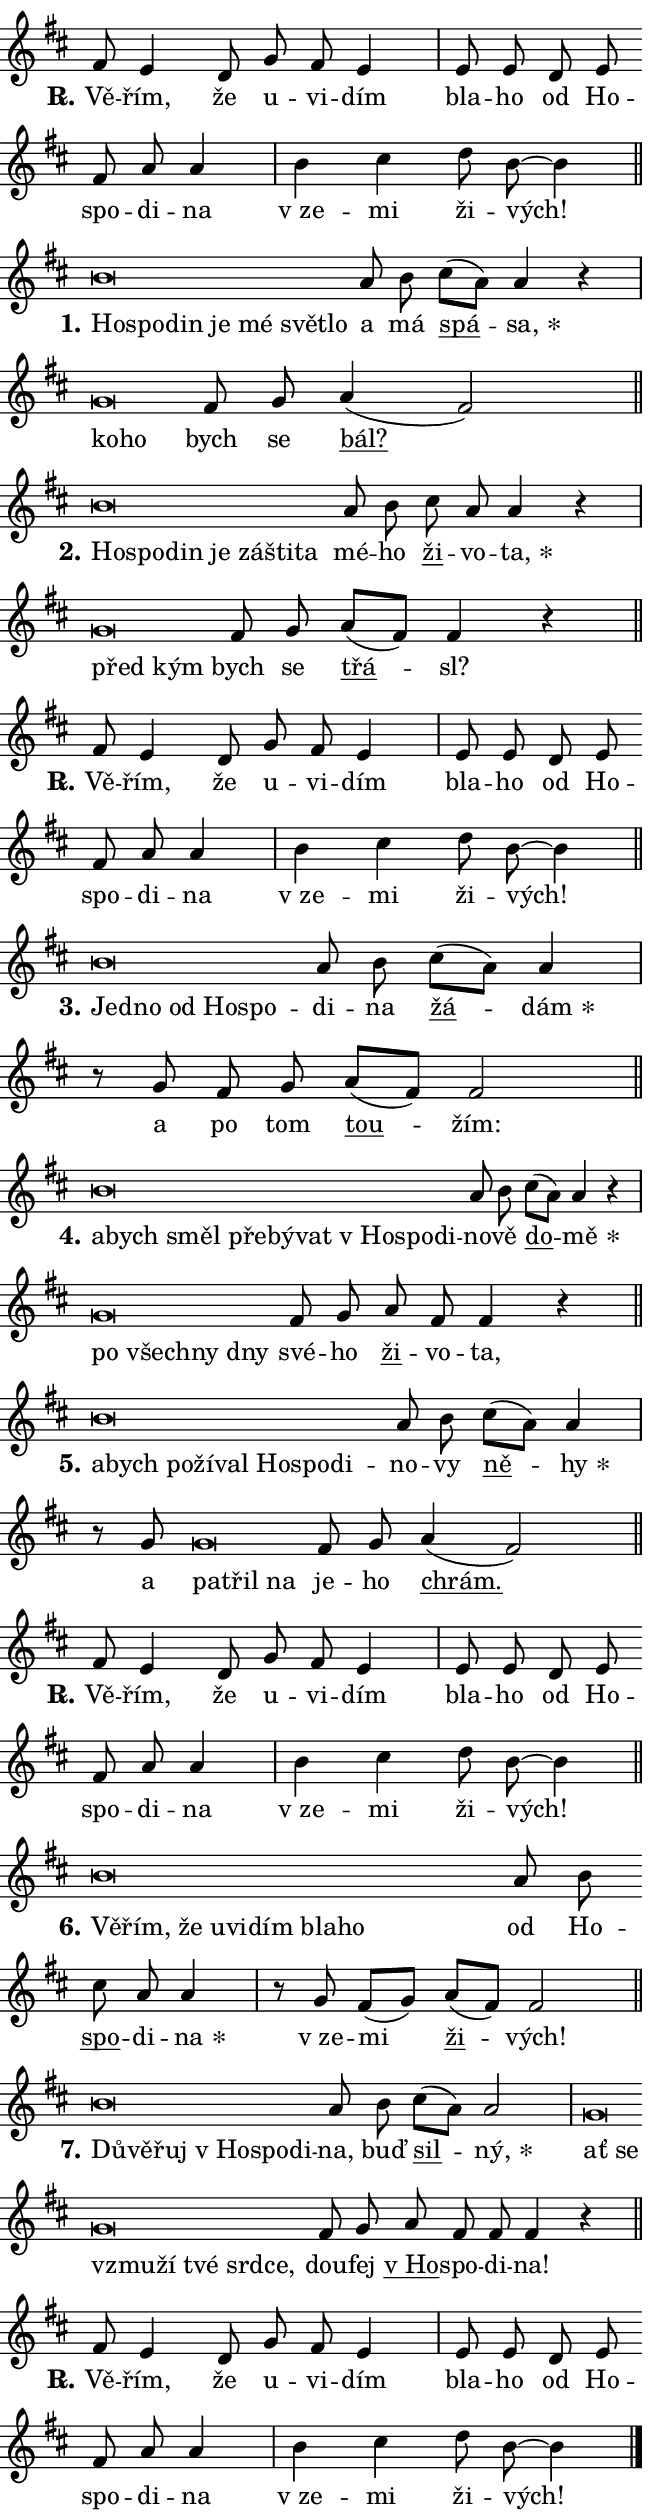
\version "2.24.0"
\header { tagline = "" }
\paper {
  indent = 0\cm
  top-margin = 0\cm
  right-margin = 0.13\cm % to fit lyric hyphens
  bottom-margin = 0\cm
  left-margin = 0\cm
  paper-width = 11\cm
  page-breaking = #ly:one-page-breaking
  system-system-spacing.basic-distance = #11
  score-system-spacing.basic-distance = #11
  ragged-last = ##f
}


%% Author: Thomas Morley
%% https://lists.gnu.org/archive/html/lilypond-user/2020-05/msg00002.html
#(define (line-position grob)
"Returns position of @var[grob} in current system:
   @code{'start}, if at first time-step
   @code{'end}, if at last time-step
   @code{'middle} otherwise
"
  (let* ((col (ly:item-get-column grob))
         (ln (ly:grob-object col 'left-neighbor))
         (rn (ly:grob-object col 'right-neighbor))
         (col-to-check-left (if (ly:grob? ln) ln col))
         (col-to-check-right (if (ly:grob? rn) rn col))
         (break-dir-left
           (and
             (ly:grob-property col-to-check-left 'non-musical #f)
             (ly:item-break-dir col-to-check-left)))
         (break-dir-right
           (and
             (ly:grob-property col-to-check-right 'non-musical #f)
             (ly:item-break-dir col-to-check-right))))
        (cond ((eqv? 1 break-dir-left) 'start)
              ((eqv? -1 break-dir-right) 'end)
              (else 'middle))))

#(define (tranparent-at-line-position vctor)
  (lambda (grob)
  "Relying on @code{line-position} select the relevant enry from @var{vctor}.
Used to determine transparency,"
    (case (line-position grob)
      ((end) (not (vector-ref vctor 0)))
      ((middle) (not (vector-ref vctor 1)))
      ((start) (not (vector-ref vctor 2))))))

noteHeadBreakVisibility =
#(define-music-function (break-visibility)(vector?)
"Makes @code{NoteHead}s transparent relying on @var{break-visibility}"
#{
  \override NoteHead.transparent =
    #(tranparent-at-line-position break-visibility)
#})

#(define delete-ledgers-for-transparent-note-heads
  (lambda (grob)
    "Reads whether a @code{NoteHead} is transparent.
If so this @code{NoteHead} is removed from @code{'note-heads} from
@var{grob}, which is supposed to be @code{LedgerLineSpanner}.
As a result ledgers are not printed for this @code{NoteHead}"
    (let* ((nhds-array (ly:grob-object grob 'note-heads))
           (nhds-list
             (if (ly:grob-array? nhds-array)
                 (ly:grob-array->list nhds-array)
                 '()))
           ;; Relies on the transparent-property being done before
           ;; Staff.LedgerLineSpanner.after-line-breaking is executed.
           ;; This is fragile ...
           (to-keep
             (remove
               (lambda (nhd)
                 (ly:grob-property nhd 'transparent #f))
               nhds-list)))
      ;; TODO find a better method to iterate over grob-arrays, similiar
      ;; to filter/remove etc for lists
      ;; For now rebuilt from scratch
      (set! (ly:grob-object grob 'note-heads)  '())
      (for-each
        (lambda (nhd)
          (ly:pointer-group-interface::add-grob grob 'note-heads nhd))
        to-keep))))

squashNotes = {
  \override NoteHead.X-extent = #'(-0.2 . 0.2)
  \override NoteHead.Y-extent = #'(-0.75 . 0)
  \override NoteHead.stencil =
    #(lambda (grob)
       (let ((pos (ly:grob-property grob 'staff-position)))
         (begin
           (if (< pos -7) (display "ERROR: Lower brevis then expected\n") (display ""))
           (if (<= pos -6) ly:text-interface::print ly:note-head::print))))
}
unSquashNotes = {
  \revert NoteHead.X-extent
  \revert NoteHead.Y-extent
  \revert NoteHead.stencil
}

hideNotes = \noteHeadBreakVisibility #begin-of-line-visible
unHideNotes = \noteHeadBreakVisibility #all-visible

% work-around for resetting accidentals
% https://lilypond.org/doc/v2.23/Documentation/notation/displaying-rhythms#unmetered-music
cadenzaMeasure = {
  \cadenzaOff
  \partial 1024 s1024
  \cadenzaOn
}

#(define-markup-command (accent layout props text) (markup?)
  "Underline accented syllable"
  (interpret-markup layout props
    #{\markup \override #'(offset . 4.3) \underline { #text }#}))

responsum = \markup \concat {
  "R" \hspace #-1.05 \path #0.1 #'((moveto 0 0.07) (lineto 0.9 0.8)) \hspace #0.05 "."
}

spaceSize = #0.6828661417322834 % exact space size for TeX Gyre Schola

\layout {
  \context {
    \Staff
    \remove "Time_signature_engraver"
    \override LedgerLineSpanner.after-line-breaking = #delete-ledgers-for-transparent-note-heads
  }
  \context {
    \Lyrics {
      \override LyricSpace.minimum-distance = \spaceSize
      \override LyricText.font-name = #"TeX Gyre Schola"
      \override LyricText.font-size = 1
      \override StanzaNumber.font-name = #"TeX Gyre Schola Bold"
      \override StanzaNumber.font-size = 1
    }
  }
  \context {
    \Score 
    \override NoteHead.text =
      #(lambda (grob) 
        (let ((pos (ly:grob-property grob 'staff-position)))
          #{\markup {
            \combine
              \halign #-0.55 \raise #(if (= pos -6) 0 0.5) \override #'(thickness . 2) \draw-line #'(3.2 . 0)
              \musicglyph "noteheads.sM1"
          }#}))
  }
}

% magnetic-lyrics.ily
%
%   written by
%     Jean Abou Samra <jean@abou-samra.fr>
%     Werner Lemberg <wl@gnu.org>
%
%   adapted by
%     Jiri Hon <jiri.hon@gmail.com>
%
% Version 2022-Apr-15

% https://www.mail-archive.com/lilypond-user@gnu.org/msg149350.html

#(define (Left_hyphen_pointer_engraver context)
   "Collect syllable-hyphen-syllable occurrences in lyrics and store
them in properties.  This engraver only looks to the left.  For
example, if the lyrics input is @code{foo -- bar}, it does the
following.

@itemize @bullet
@item
Set the @code{text} property of the @code{LyricHyphen} grob between
@q{foo} and @q{bar} to @code{foo}.

@item
Set the @code{left-hyphen} property of the @code{LyricText} grob with
text @q{foo} to the @code{LyricHyphen} grob between @q{foo} and
@q{bar}.
@end itemize

Use this auxiliary engraver in combination with the
@code{lyric-@/text::@/apply-@/magnetic-@/offset!} hook."
   (let ((hyphen #f)
         (text #f))
     (make-engraver
      (acknowledgers
       ((lyric-syllable-interface engraver grob source-engraver)
        (set! text grob)))
      (end-acknowledgers
       ((lyric-hyphen-interface engraver grob source-engraver)
        ;(when (not (grob::has-interface grob 'lyric-space-interface))
          (set! hyphen grob)));)
      ((stop-translation-timestep engraver)
       (when (and text hyphen)
         (ly:grob-set-object! text 'left-hyphen hyphen))
       (set! text #f)
       (set! hyphen #f)))))

#(define (lyric-text::apply-magnetic-offset! grob)
   "If the space between two syllables is less than the value in
property @code{LyricText@/.details@/.squash-threshold}, move the right
syllable to the left so that it gets concatenated with the left
syllable.

Use this function as a hook for
@code{LyricText@/.after-@/line-@/breaking} if the
@code{Left_@/hyphen_@/pointer_@/engraver} is active."
   (let ((hyphen (ly:grob-object grob 'left-hyphen #f)))
     (when hyphen
       (let ((left-text (ly:spanner-bound hyphen LEFT)))
         (when (grob::has-interface left-text 'lyric-syllable-interface)
           (let* ((common (ly:grob-common-refpoint grob left-text X))
                  (this-x-ext (ly:grob-extent grob common X))
                  (left-x-ext
                   (begin
                     ;; Trigger magnetism for left-text.
                     (ly:grob-property left-text 'after-line-breaking)
                     (ly:grob-extent left-text common X)))
                  ;; `delta` is the gap width between two syllables.
                  (delta (- (interval-start this-x-ext)
                            (interval-end left-x-ext)))
                  (details (ly:grob-property grob 'details))
                  (threshold (assoc-get 'squash-threshold details 0.2)))
             (when (< delta threshold)
               (let* (;; We have to manipulate the input text so that
                      ;; ligatures crossing syllable boundaries are not
                      ;; disabled.  For languages based on the Latin
                      ;; script this is essentially a beautification.
                      ;; However, for non-Western scripts it can be a
                      ;; necessity.
                      (lt (ly:grob-property left-text 'text))
                      (rt (ly:grob-property grob 'text))
                      (is-space (grob::has-interface hyphen 'lyric-space-interface))
                      (space (if is-space " " ""))
                      (extra-delta (if is-space spaceSize 0))
                      ;; Append new syllable.
                      (ltrt-space (if (and (string? lt) (string? rt))
                                (string-append lt space rt)
                                (make-concat-markup (list lt space rt))))
                      ;; Right-align `ltrt` to the right side.
                      (ltrt-space-markup (grob-interpret-markup
                               grob
                               (make-translate-markup
                                (cons (interval-length this-x-ext) 0)
                                (make-right-align-markup ltrt-space)))))
                 (begin
                   ;; Don't print `left-text`.
                   (ly:grob-set-property! left-text 'stencil #f)
                   ;; Set text and stencil (which holds all collected
                   ;; syllables so far) and shift it to the left.
                   (ly:grob-set-property! grob 'text ltrt-space)
                   (ly:grob-set-property! grob 'stencil ltrt-space-markup)
                   (ly:grob-translate-axis! grob (- (- delta extra-delta)) X))))))))))


#(define (lyric-hyphen::displace-bounds-first grob)
   ;; Make very sure this callback isn't triggered too early.
   (let ((left (ly:spanner-bound grob LEFT))
         (right (ly:spanner-bound grob RIGHT)))
     (ly:grob-property left 'after-line-breaking)
     (ly:grob-property right 'after-line-breaking)
     (ly:lyric-hyphen::print grob)))

squashThreshold = #0.4

\layout {
  \context {
    \Lyrics
    \consists #Left_hyphen_pointer_engraver
    \override LyricText.after-line-breaking =
      #lyric-text::apply-magnetic-offset!
    \override LyricHyphen.stencil = #lyric-hyphen::displace-bounds-first
    \override LyricText.details.squash-threshold = \squashThreshold
    \override LyricHyphen.minimum-distance = 0
    \override LyricHyphen.minimum-length = \squashThreshold
  }
}

squashText = \override LyricText.details.squash-threshold = 9999
unSquashText = \override LyricText.details.squash-threshold = \squashThreshold

leftText = \override LyricText.self-alignment-X = #LEFT
unLeftText = \revert LyricText.self-alignment-X

starOffset = #(lambda (grob) 
                (let ((x_offset (ly:self-alignment-interface::aligned-on-x-parent grob)))
                  (if (= x_offset 0) 0 (+ x_offset 1.2))))

star = #(define-music-function (syllable)(string?)
"Append star separator at the end of a syllable"
#{
  \once \override LyricText.X-offset = #starOffset
  \lyricmode { \markup {
    #syllable
    \override #'((font-name . "TeX Gyre Schola Bold")) \hspace #0.2 \lower #0.65 \larger "*"
  } }
#})

starAccent = #(define-music-function (syllable)(string?)
"Append star separator at the end of a syllable and make accent"
#{
  \once \override LyricText.X-offset = #starOffset
  \lyricmode { \markup {
    \accent #syllable
    \override #'((font-name . "TeX Gyre Schola Bold")) \hspace #0.2 \lower #0.65 \larger "*"
  } }
#})

breath = #(define-music-function (syllable)(string?)
"Append breathing indicator at the end of a syllable"
#{
  \lyricmode { \markup { #syllable "+" } }
#})

optionalBreath = #(define-music-function (syllable)(string?)
"Append optional breathing indicator at the end of a syllable"
#{
  \lyricmode { \markup { #syllable "(+)" } }
#})


\score {
    <<
        \new Voice = "melody" { \cadenzaOn \key d \major \relative { fis'8 e4 d8 g fis e4 \cadenzaMeasure \bar "|" e8 e d e \bar "" fis a a4 \cadenzaMeasure \bar "|" b cis d8 b~ b4 \cadenzaMeasure \bar "||" \break } }
        \new Lyrics \lyricsto "melody" { \lyricmode { \set stanza = \responsum
Vě -- řím, že u -- vi -- dím bla -- ho od Ho -- spo -- di -- na "v ze" -- mi ži -- vých! } }
    >>
    \layout {}
}

\score {
    <<
        \new Voice = "melody" { \cadenzaOn \key d \major \relative { \squashNotes b'\breve*1/16 \hideNotes \breve*1/16 \bar "" \breve*1/16 \bar "" \breve*1/16 \bar "" \breve*1/16 \bar "" \breve*1/16 \breve*1/16 \bar "" \unHideNotes \unSquashNotes a8 b \bar "" cis[( a)] a4 r \cadenzaMeasure \bar "|" \squashNotes g\breve*1/16 \hideNotes \breve*1/16 \bar "" \unHideNotes \unSquashNotes fis8 g \bar "" a4(fis2) \cadenzaMeasure \bar "||" \break } }
        \new Lyrics \lyricsto "melody" { \lyricmode { \set stanza = "1."
\leftText Ho -- \squashText spo -- din je mé svět -- lo \unLeftText \unSquashText a má \markup \accent spá -- \star sa, \leftText ko -- \squashText ho \unLeftText \unSquashText bych se \markup \accent bál? } }
    >>
    \layout {}
}

\score {
    <<
        \new Voice = "melody" { \cadenzaOn \key d \major \relative { \squashNotes b'\breve*1/16 \hideNotes \breve*1/16 \bar "" \breve*1/16 \bar "" \breve*1/16 \bar "" \breve*1/16 \bar "" \breve*1/16 \breve*1/16 \bar "" \unHideNotes \unSquashNotes a8 b \bar "" cis a a4 r \cadenzaMeasure \bar "|" \squashNotes g\breve*1/16 \hideNotes \breve*1/16 \bar "" \unHideNotes \unSquashNotes fis8 g \bar "" a[(fis)] fis4 r \cadenzaMeasure \bar "||" \break } }
        \new Lyrics \lyricsto "melody" { \lyricmode { \set stanza = "2."
\leftText Ho -- \squashText spo -- din je zá -- šti -- ta \unLeftText \unSquashText mé -- ho \markup \accent ži -- vo -- \star ta, \leftText před \squashText kým \unLeftText \unSquashText bych se \markup \accent třá -- sl? } }
    >>
    \layout {}
}

\score {
    <<
        \new Voice = "melody" { \cadenzaOn \key d \major \relative { fis'8 e4 d8 g fis e4 \cadenzaMeasure \bar "|" e8 e d e \bar "" fis a a4 \cadenzaMeasure \bar "|" b cis d8 b~ b4 \cadenzaMeasure \bar "||" \break } }
        \new Lyrics \lyricsto "melody" { \lyricmode { \set stanza = \responsum
Vě -- řím, že u -- vi -- dím bla -- ho od Ho -- spo -- di -- na "v ze" -- mi ži -- vých! } }
    >>
    \layout {}
}

\score {
    <<
        \new Voice = "melody" { \cadenzaOn \key d \major \relative { \squashNotes b'\breve*1/16 \hideNotes \breve*1/16 \bar "" \breve*1/16 \bar "" \breve*1/16 \breve*1/16 \bar "" \unHideNotes \unSquashNotes a8 b \bar "" cis[( a)] a4 \cadenzaMeasure \bar "|" r8 g8 fis8 g \bar "" a[(fis)] fis2 \cadenzaMeasure \bar "||" \break } }
        \new Lyrics \lyricsto "melody" { \lyricmode { \set stanza = "3."
\leftText Jed -- \squashText no od Ho -- spo -- \unLeftText \unSquashText di -- na \markup \accent žá -- \star dám a po tom \markup \accent tou -- žím: } }
    >>
    \layout {}
}

\score {
    <<
        \new Voice = "melody" { \cadenzaOn \key d \major \relative { \squashNotes b'\breve*1/16 \hideNotes \breve*1/16 \bar "" \breve*1/16 \bar "" \breve*1/16 \bar "" \breve*1/16 \bar "" \breve*1/16 \bar "" \breve*1/16 \bar "" \breve*1/16 \breve*1/16 \bar "" \unHideNotes \unSquashNotes a8 b \bar "" cis[( a)] a4 r \cadenzaMeasure \bar "|" \squashNotes g\breve*1/16 \hideNotes \breve*1/16 \bar "" \breve*1/16 \breve*1/16 \bar "" \unHideNotes \unSquashNotes fis8 g \bar "" a fis fis4 r \cadenzaMeasure \bar "||" \break } }
        \new Lyrics \lyricsto "melody" { \lyricmode { \set stanza = "4."
\leftText a -- \squashText bych směl pře -- bý -- vat "v Ho" -- spo -- di -- \unLeftText \unSquashText no -- vě \markup \accent do -- \star mě \leftText po \squashText všech -- ny dny \unLeftText \unSquashText své -- ho \markup \accent ži -- vo -- ta, } }
    >>
    \layout {}
}

\score {
    <<
        \new Voice = "melody" { \cadenzaOn \key d \major \relative { \squashNotes b'\breve*1/16 \hideNotes \breve*1/16 \bar "" \breve*1/16 \bar "" \breve*1/16 \bar "" \breve*1/16 \bar "" \breve*1/16 \bar "" \breve*1/16 \breve*1/16 \bar "" \unHideNotes \unSquashNotes a8 b \bar "" cis[( a)] a4 \cadenzaMeasure \bar "|" r8 g8 \squashNotes g\breve*1/16 \hideNotes \breve*1/16 \breve*1/16 \bar "" \unHideNotes \unSquashNotes fis8 g \bar "" a4(fis2) \cadenzaMeasure \bar "||" \break } }
        \new Lyrics \lyricsto "melody" { \lyricmode { \set stanza = "5."
\leftText a -- \squashText bych po -- ží -- val Ho -- spo -- di -- \unLeftText \unSquashText no -- vy \markup \accent ně -- \star hy a \leftText pa -- \squashText třil na \unLeftText \unSquashText je -- ho \markup \accent chrám. } }
    >>
    \layout {}
}

\score {
    <<
        \new Voice = "melody" { \cadenzaOn \key d \major \relative { fis'8 e4 d8 g fis e4 \cadenzaMeasure \bar "|" e8 e d e \bar "" fis a a4 \cadenzaMeasure \bar "|" b cis d8 b~ b4 \cadenzaMeasure \bar "||" \break } }
        \new Lyrics \lyricsto "melody" { \lyricmode { \set stanza = \responsum
Vě -- řím, že u -- vi -- dím bla -- ho od Ho -- spo -- di -- na "v ze" -- mi ži -- vých! } }
    >>
    \layout {}
}

\score {
    <<
        \new Voice = "melody" { \cadenzaOn \key d \major \relative { \squashNotes b'\breve*1/16 \hideNotes \breve*1/16 \bar "" \breve*1/16 \bar "" \breve*1/16 \bar "" \breve*1/16 \bar "" \breve*1/16 \bar "" \breve*1/16 \breve*1/16 \bar "" \unHideNotes \unSquashNotes a8 b \bar "" cis a a4 \cadenzaMeasure \bar "|" r8 g8 fis8[( g)] \bar "" a[( fis)] fis2 \cadenzaMeasure \bar "||" \break } }
        \new Lyrics \lyricsto "melody" { \lyricmode { \set stanza = "6."
\leftText Vě -- \squashText řím, že u -- vi -- dím bla -- ho \unLeftText \unSquashText od Ho -- \markup \accent spo -- di -- \star na "v ze" -- mi \markup \accent ži -- vých! } }
    >>
    \layout {}
}

\score {
    <<
        \new Voice = "melody" { \cadenzaOn \key d \major \relative { \squashNotes b'\breve*1/16 \hideNotes \breve*1/16 \bar "" \breve*1/16 \bar "" \breve*1/16 \bar "" \breve*1/16 \breve*1/16 \bar "" \unHideNotes \unSquashNotes a8 b \bar "" cis[( a)] a2 \cadenzaMeasure \bar "|" \squashNotes g\breve*1/16 \hideNotes \breve*1/16 \bar "" \breve*1/16 \bar "" \breve*1/16 \bar "" \breve*1/16 \bar "" \breve*1/16 \breve*1/16 \bar "" \unHideNotes \unSquashNotes fis8 g \bar "" a fis fis fis4 r \cadenzaMeasure \bar "||" \break } }
        \new Lyrics \lyricsto "melody" { \lyricmode { \set stanza = "7."
\leftText Dů -- \squashText vě -- řuj "v Ho" -- spo -- di -- \unLeftText \unSquashText na, buď \markup \accent sil -- \star ný, \leftText ať \squashText se vzmu -- ží tvé srd -- ce, \unLeftText \unSquashText dou -- fej \markup \accent "v Ho" -- spo -- di -- na! } }
    >>
    \layout {}
}

\score {
    <<
        \new Voice = "melody" { \cadenzaOn \key d \major \relative { fis'8 e4 d8 g fis e4 \cadenzaMeasure \bar "|" e8 e d e \bar "" fis a a4 \cadenzaMeasure \bar "|" b cis d8 b~ b4 \cadenzaMeasure \bar "||" \break } \bar "|." }
        \new Lyrics \lyricsto "melody" { \lyricmode { \set stanza = \responsum
Vě -- řím, že u -- vi -- dím bla -- ho od Ho -- spo -- di -- na "v ze" -- mi ži -- vých! } }
    >>
    \layout {}
}
